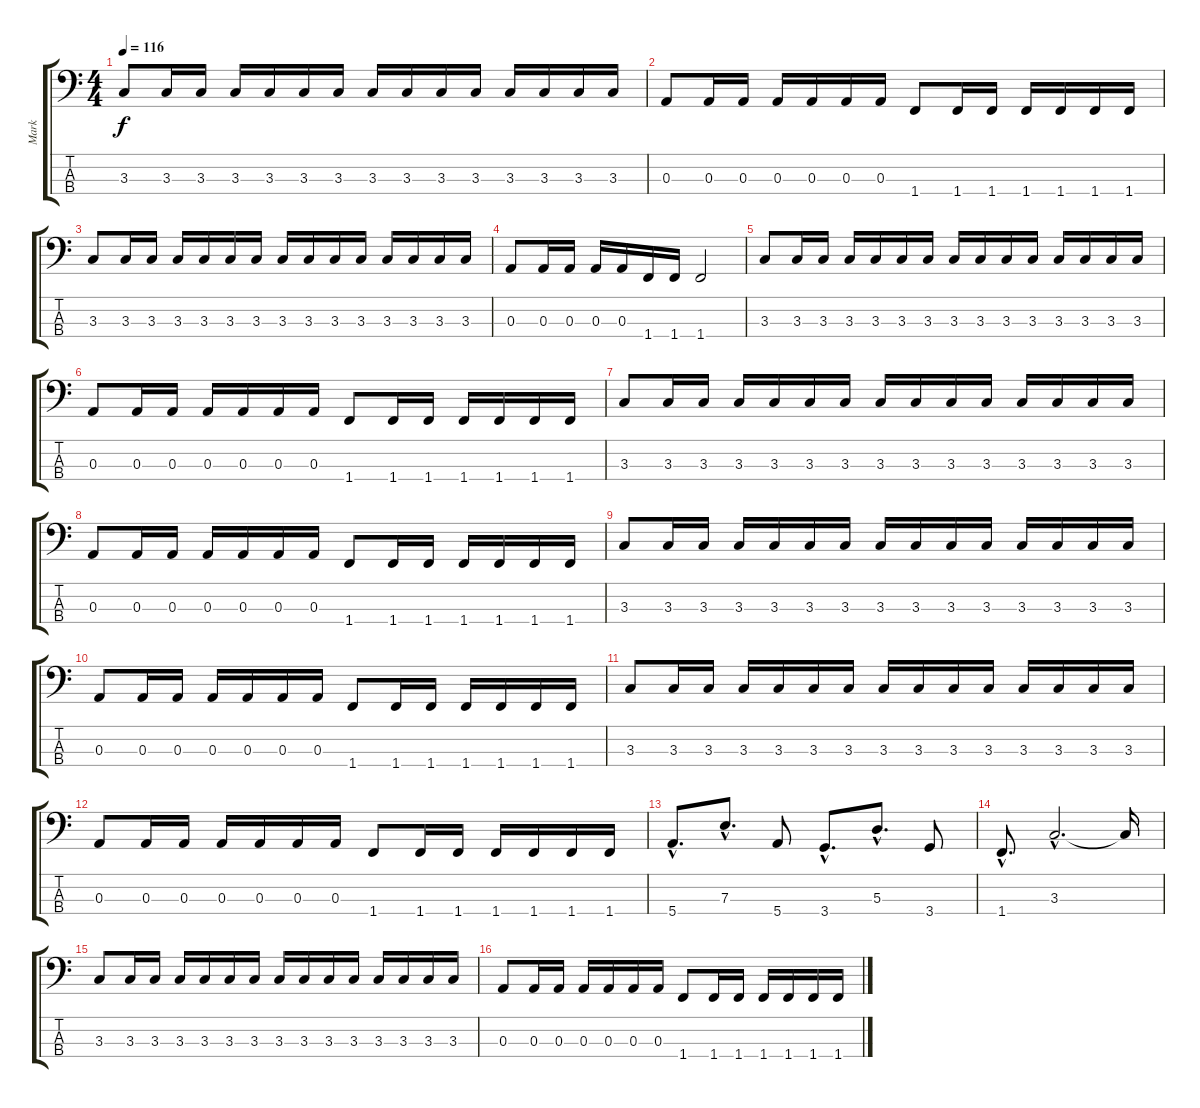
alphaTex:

\track ("Mark" "Mark") {instrument electricbasspick}
\staff {score tabs}
\tuning (G2 D2 A1 E1) {hide}
\ts (4 4)
\tempo 116
\clef f4
\ks c
3.3.8{dy f} 3.3.16 3.3.16 3.3.16 3.3.16 3.3.16 3.3.16 3.3.16 3.3.16 3.3.16 3.3.16 3.3.16 3.3.16 3.3.16 3.3.16 |
0.3.8 0.3.16 0.3.16 0.3.16 0.3.16 0.3.16 0.3.16 1.4.8 1.4.16 1.4.16 1.4.16 1.4.16 1.4.16 1.4.16 |
3.3.8 3.3.16 3.3.16 3.3.16 3.3.16 3.3.16 3.3.16 3.3.16 3.3.16 3.3.16 3.3.16 3.3.16 3.3.16 3.3.16 3.3.16 |
0.3.8 0.3.16 0.3.16 0.3.16 0.3.16 1.4.16 1.4.16 1.4.2 |
3.3.8 3.3.16 3.3.16 3.3.16 3.3.16 3.3.16 3.3.16 3.3.16 3.3.16 3.3.16 3.3.16 3.3.16 3.3.16 3.3.16 3.3.16 |
0.3.8 0.3.16 0.3.16 0.3.16 0.3.16 0.3.16 0.3.16 1.4.8 1.4.16 1.4.16 1.4.16 1.4.16 1.4.16 1.4.16 |
3.3.8 3.3.16 3.3.16 3.3.16 3.3.16 3.3.16 3.3.16 3.3.16 3.3.16 3.3.16 3.3.16 3.3.16 3.3.16 3.3.16 3.3.16 |
0.3.8 0.3.16 0.3.16 0.3.16 0.3.16 0.3.16 0.3.16 1.4.8 1.4.16 1.4.16 1.4.16 1.4.16 1.4.16 1.4.16 |
3.3.8 3.3.16 3.3.16 3.3.16 3.3.16 3.3.16 3.3.16 3.3.16 3.3.16 3.3.16 3.3.16 3.3.16 3.3.16 3.3.16 3.3.16 |
0.3.8 0.3.16 0.3.16 0.3.16 0.3.16 0.3.16 0.3.16 1.4.8 1.4.16 1.4.16 1.4.16 1.4.16 1.4.16 1.4.16 |
3.3.8 3.3.16 3.3.16 3.3.16 3.3.16 3.3.16 3.3.16 3.3.16 3.3.16 3.3.16 3.3.16 3.3.16 3.3.16 3.3.16 3.3.16 |
0.3.8 0.3.16 0.3.16 0.3.16 0.3.16 0.3.16 0.3.16 1.4.8 1.4.16 1.4.16 1.4.16 1.4.16 1.4.16 1.4.16 |
5.4{hac}.8{d} 7.3{hac}.8{d} 5.4.8 3.4{hac}.8{d} 5.3{hac}.8{d} 3.4.8 |
1.4{hac}.8{d} 3.3{hac}.2{d} 3.3{t}.16 |
3.3.8 3.3.16 3.3.16 3.3.16 3.3.16 3.3.16 3.3.16 3.3.16 3.3.16 3.3.16 3.3.16 3.3.16 3.3.16 3.3.16 3.3.16 |
0.3.8 0.3.16 0.3.16 0.3.16 0.3.16 0.3.16 0.3.16 1.4.8 1.4.16 1.4.16 1.4.16 1.4.16 1.4.16 1.4.16
